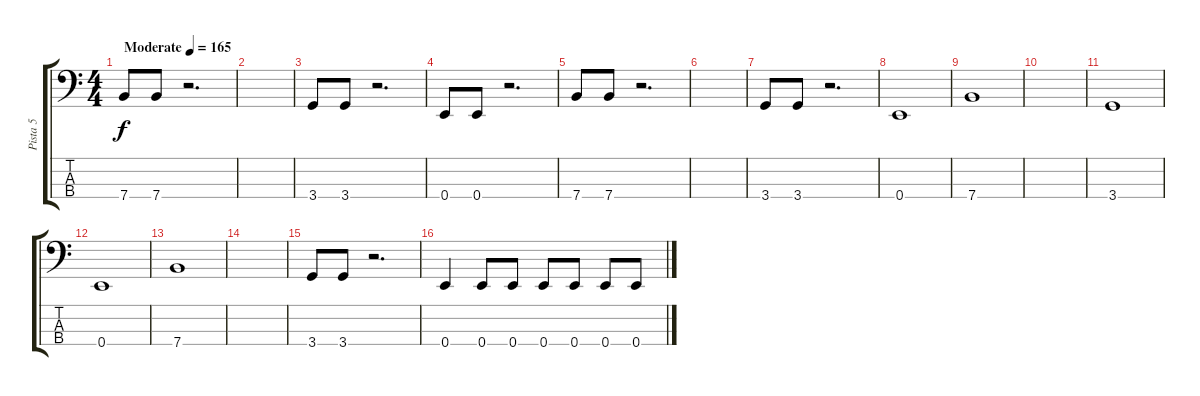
\track ("Pista 5" "Pista 5") {instrument electricbassfinger}
\staff {score tabs}
\tuning (G2 D2 A1 E1) {hide}
\ts (4 4)
\tempo (165 "Moderate")
\clef f4
\ks c
7.4.8{dy f instrument electricbassfinger} 7.4.8 r.2{d} |
|
3.4.8 3.4.8 r.2{d} |
0.4.8 0.4.8 r.2{d} |
7.4.8 7.4.8 r.2{d} |
|
3.4.8 3.4.8 r.2{d} |
0.4.1 |
7.4.1 |
|
3.4.1 |
0.4.1 |
7.4.1 |
|
3.4.8 3.4.8 r.2{d} |
0.4.4 0.4.8 0.4.8 0.4.8 0.4.8 0.4.8 0.4.8
